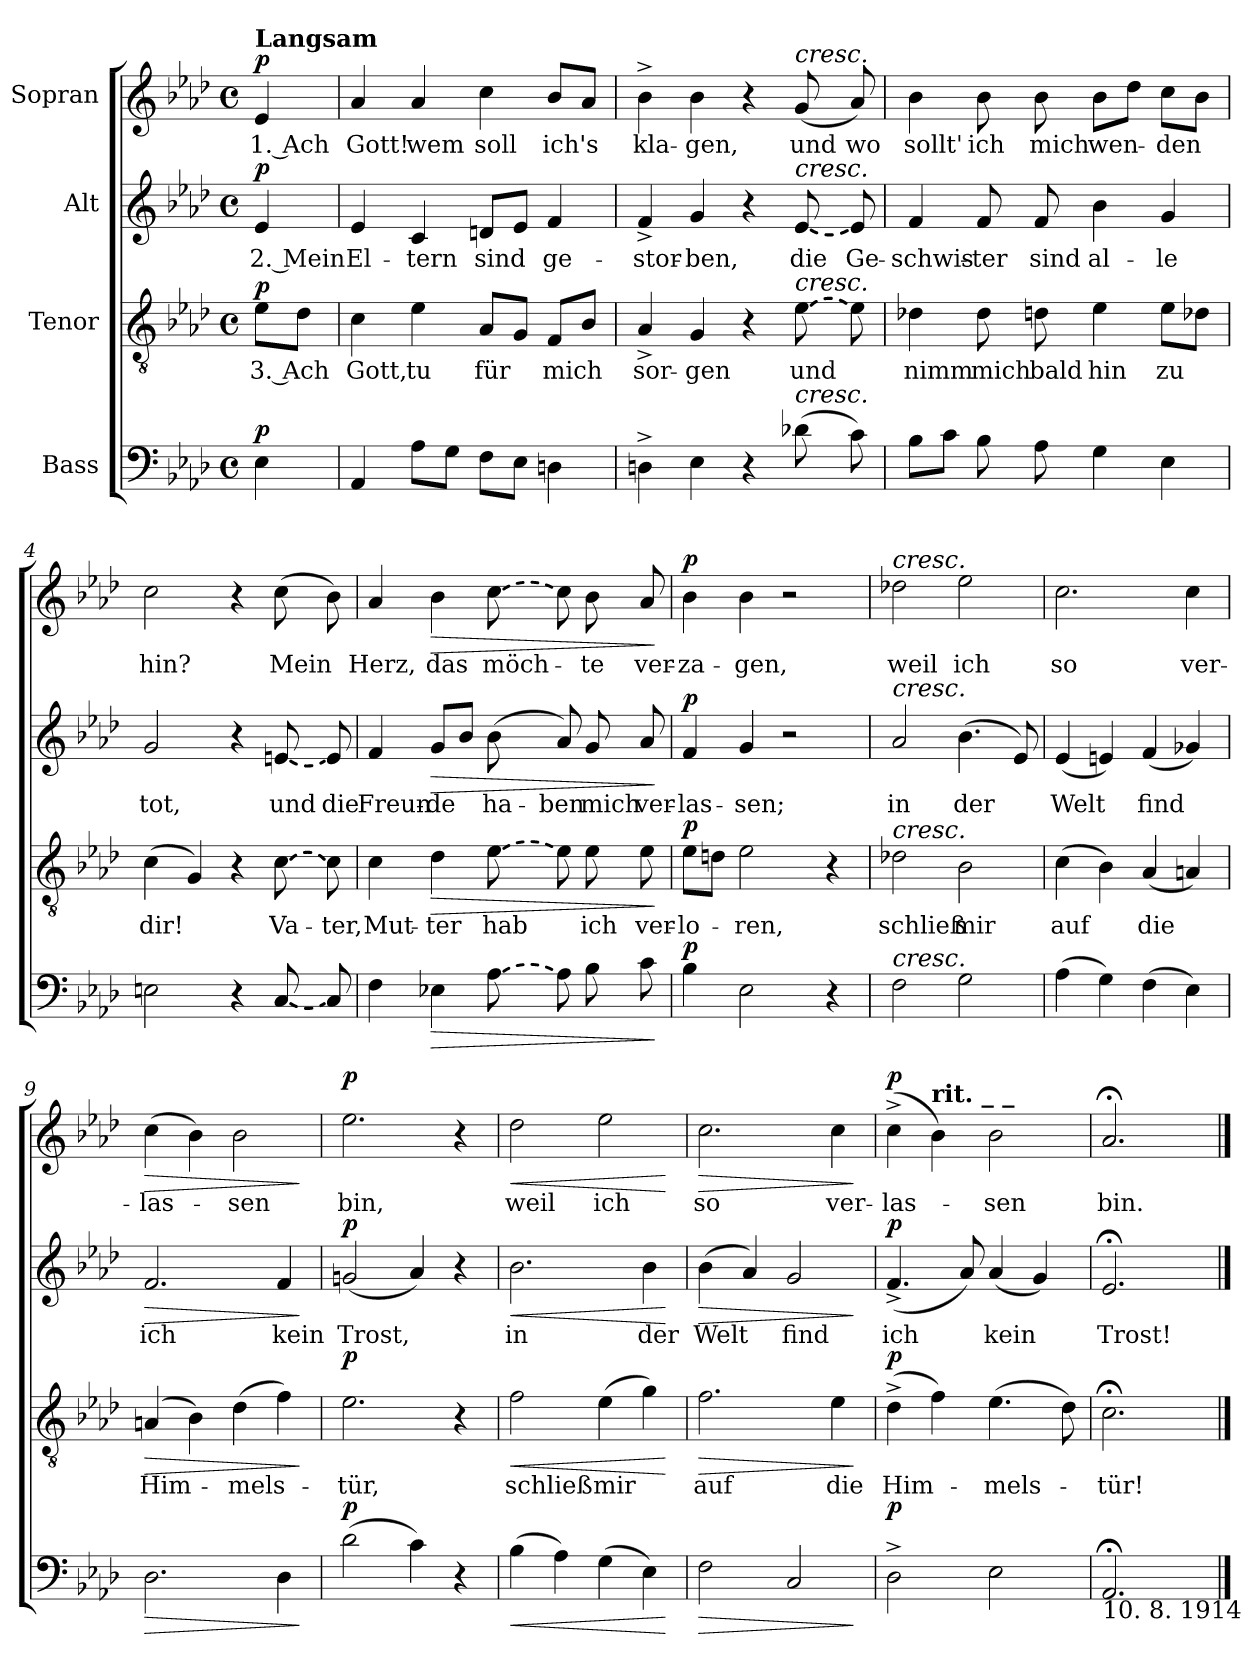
**kern	**dynam	**kern	**text	**dynam	**kern	**text	**dynam	**kern	**text	**dynam
*part4	*part4	*part3	*part3	*part3	*part2	*part2	*part2	*part1	*part1	*part1
*staff4	*staff4	*staff3	*staff3	*staff3	*staff2	*staff2	*staff2	*staff1	*staff1	*staff1
*I"Bass	*	*I"Tenor	*	*	*I"Alt	*	*	*I"Sopran	*	*
*clefF4	*	*clefGv2	*	*	*clefG2	*	*	*clefG2	*	*
*k[b-e-a-d-]	*	*k[b-e-a-d-]	*	*	*k[b-e-a-d-]	*	*	*k[b-e-a-d-]	*	*
*M4/4	*	*M4/4	*	*	*M4/4	*	*	*M4/4	*	*
*met(c)	*	*met(c)	*	*	*met(c)	*	*	*met(c)	*	*
=	=	=	=	=	=	=	=	=	=	=
!	!	!	!	!	!	!	!	!LO:TX:a:B:t=Langsam	!	!
!	!LO:DY:a	!	!	!LO:DY:a	!	!	!LO:DY:a	!	!	!LO:DY:a
4E-\	p	8e-\L	3. Ach	p	4e-/	2. Mein	p	4e-/	1. Ach	p
.	.	8d-\J	.	.	.	.	.	.	.	.
=1	=1	=1	=1	=1	=1	=1	=1	=1	=1	=1
4AA-/	.	4c\	Gott,	.	4e-/	El-	.	4a-/	Gott!	.
8A-\L	.	4e-\	tu	.	4c/	-tern	.	4a-/	wem	.
8G\J	.	.	.	.	.	.	.	.	.	.
8F\L	.	8A-/L	für	.	8dn/L	sind	.	4cc\	soll	.
8E-\J	.	8G/J	.	.	8e-/J	.	.	.	.	.
4Dn\	.	8F/L	mich	.	4f/	ge-	.	8b-/L	ich's	.
.	.	8B-/J	.	.	.	.	.	8a-/J	.	.
=2	=2	=2	=2	=2	=2	=2	=2	=2	=2	=2
4Dn^\	.	4A-^/	sor-	.	4f^/	-stor-	.	4b-^\	kla-	.
4E-\	.	4G/	-gen	.	4g/	-ben,	.	4b-\	-gen,	.
4r	.	4r	.	.	4r	.	.	4r	.	.
!	!	!	!	!	!	!	!	!LO:TX:a:i:t=cresc.	!	!
!	!	!	!	!	!LO:TX:a:i:t=cresc.	!	!	!	!	!
!	!	!LO:TX:a:i:t=cresc.	!	!	!	!	!	!	!	!
!LO:TX:a:i:t=cresc.	!	!	!	!	!	!	!	!	!	!
!	!	!LO:T:dash	!	!	!LO:T:dash	!	!	!	!	!
(8d-X\	.	[8e-\	und	.	[8e-/	die	.	(8g/	und	.
8c\)	.	8e-\]	.	.	8e-/]	Ge-	.	8a-/)	wo	.
=3	=3	=3	=3	=3	=3	=3	=3	=3	=3	=3
8B-\L	.	4d-X\	nimm	.	4f/	-schwis-	.	4b-\	sollt'	.
8c\J	.	.	.	.	.	.	.	.	.	.
8B-\	.	8d-\	mich	.	8f/	-ter	.	8b-\	ich	.
8A-\	.	8dn\	bald	.	8f/	sind	.	8b-\	mich	.
4G\	.	4e-\	hin	.	4b-\	al-	.	8b-\L	wen-	.
.	.	.	.	.	.	.	.	8dd-\J	.	.
4E-\	.	8e-\L	zu	.	4g/	-le	.	8cc\L	-den	.
.	.	8d-X\J	.	.	.	.	.	8b-\J	.	.
!!LO:LB:g=z
=4	=4	=4	=4	=4	=4	=4	=4	=4	=4	=4
2En\	.	(4c\	dir!	.	2g/	tot,	.	2cc\	hin?	.
.	.	4G/)	.	.	.	.	.	.	.	.
4r	.	4r	.	.	4r	.	.	4r	.	.
!LO:T:dash	!	!LO:T:dash	!	!	!LO:T:dash	!	!	!	!	!
[8C/	.	[8c\	Va-	.	[8en/	und	.	(8cc\	Mein	.
8C/]	.	8c\]	-ter,	.	8e/]	die	.	8b-\)	.	.
=5	=5	=5	=5	=5	=5	=5	=5	=5	=5	=5
4F\	.	4c\	Mut-	.	4f/	Freun-	.	4a-/	Herz,	.
!	!LO:HP:b	!	!	!LO:HP:b	!	!	!LO:HP:b	!	!	!LO:HP:b
4E-X\	>	4d-\	-ter	>	8g/L	-de	>	4b-\	das	>
.	.	.	.	.	8b-/J	.	.	.	.	.
!LO:T:dash	!	!LO:T:dash	!	!	!	!	!	!LO:T:dash	!	!
[8A-\	.	[8e-\	hab	.	(8b-\	ha-	.	[8cc\	möch-	.
8A-\]	.	8e-\]	.	.	8a-/)	-ben	.	8cc\]	.	.
8B-\	.	8e-\	ich	.	8g/	mich	.	8b-\	-te	.
8c\	.	8e-\	ver-	.	8a-/	ver-	.	8a-/	ver-	.
.	]	.	.	]	.	.	]	.	.	]
=6	=6	=6	=6	=6	=6	=6	=6	=6	=6	=6
!	!LO:DY:a	!	!	!LO:DY:a	!	!	!LO:DY:a	!	!	!LO:DY:a
4B-\	p	8e-\L	-lo-	p	4f/	-las-	p	4b-\	-za-	p
.	.	8dn\J	.	.	.	.	.	.	.	.
2E-\	.	2e-\	-ren,	.	4g/	-sen;	.	4b-\	-gen,	.
.	.	.	.	.	2r	.	.	2r	.	.
4r	.	4r	.	.	.	.	.	.	.	.
=7	=7	=7	=7	=7	=7	=7	=7	=7	=7	=7
!	!	!	!	!	!	!	!	!LO:TX:a:i:t=cresc.	!	!
!	!	!	!	!	!LO:TX:a:i:t=cresc.	!	!	!	!	!
!	!	!LO:TX:a:i:t=cresc.	!	!	!	!	!	!	!	!
!LO:TX:a:i:t=cresc.	!	!	!	!	!	!	!	!	!	!
2F\	.	2d-X\	schließ	.	2a-/	in	.	2dd-X\	weil	.
2G\	.	2B-\	mir	.	(4.b-\	der	.	2ee-\	ich	.
.	.	.	.	.	8e-/)	.	.	.	.	.
=8	=8	=8	=8	=8	=8	=8	=8	=8	=8	=8
(4A-\	.	(4c\	auf	.	(4e-/	Welt	.	2.cc\	so	.
4G\)	.	4B-\)	.	.	4en/)	.	.	.	.	.
(4F\	.	(4A-/	die	.	(4f/	find	.	.	.	.
4E-\)	.	4An/)	.	.	4g-X/)	.	.	4cc\	ver-	.
!!LO:LB:g=z
=9	=9	=9	=9	=9	=9	=9	=9	=9	=9	=9
!	!LO:HP:b	!	!	!LO:HP:b	!	!	!LO:HP:b	!	!	!LO:HP:b
2.D-\	>	(4An/	Him-	>	2.f/	ich	>	(4cc\	-las-	>
.	.	4B-\)	.	.	.	.	.	4b-\)	.	.
.	.	(4d-\	-mels-	.	.	.	.	2b-\	-sen	.
4D-\	.	4f\)	.	.	4f/	kein	.	.	.	.
.	]	.	.	]	.	.	]	.	.	]
=10	=10	=10	=10	=10	=10	=10	=10	=10	=10	=10
!	!LO:DY:a	!	!	!LO:DY:a	!	!	!LO:DY:a	!	!	!LO:DY:a
(2d-\	p	2.e-\	-tür,	p	(2gn/	Trost,	p	2.ee-\	bin,	p
4c\)	.	.	.	.	4a-/)	.	.	.	.	.
4r	.	4r	.	.	4r	.	.	4r	.	.
=11	=11	=11	=11	=11	=11	=11	=11	=11	=11	=11
!	!LO:HP:b	!	!	!LO:HP:b	!	!	!LO:HP:b	!	!	!LO:HP:b
(4B-\	<	2f\	schließ	<	2.b-\	in	<	2dd-\	weil	<
4A-\)	.	.	.	.	.	.	.	.	.	.
(4G\	.	(4e-\	mir	.	.	.	.	2ee-\	ich	.
4E-\)	.	4g\)	.	.	4b-\	der	.	.	.	.
.	[	.	.	[	.	.	[	.	.	[
=12	=12	=12	=12	=12	=12	=12	=12	=12	=12	=12
!	!LO:HP:b	!	!	!LO:HP:b	!	!	!LO:HP:b	!	!	!LO:HP:b
2F\	>	2.f\	auf	>	(4b-\	Welt	>	2.cc\	so	>
.	.	.	.	.	4a-/)	.	.	.	.	.
2C/	.	.	.	.	2g/	find	.	.	.	.
.	.	4e-\	die	.	.	.	.	4cc\	ver-	.
.	]	.	.	]	.	.	]	.	.	]
=13	=13	=13	=13	=13	=13	=13	=13	=13	=13	=13
!	!LO:DY:a	!	!	!LO:DY:a	!	!	!LO:DY:a	!	!	!LO:DY:a
2D-^\	p	(4d-^\	Him-	p	(4.f^/	ich	p	(4cc^\	-las-	p
!	!	!	!	!	!	!	!	!LO:TX:a:B:t=rit.   _     _	!	!
.	.	4f\)	.	.	.	.	.	4b-\)	.	.
.	.	.	.	.	8a-/)	.	.	.	.	.
2E-\	.	(4.e-\	-mels-	.	(4a-/	kein	.	2b-\	-sen	.
.	.	.	.	.	4g/)	.	.	.	.	.
.	.	8d-\)	.	.	.	.	.	.	.	.
=14	=14	=14	=14	=14	=14	=14	=14	=14	=14	=14
!LO:TX:b:t=10. 8. 1914	!	!	!	!	!	!	!	!	!	!
2.AA-;</	.	2.c;<\	-tür!	.	2.e-;</	Trost!	.	2.a-;</	bin.	.
==	==	==	==	==	==	==	==	==	==	==
*-	*-	*-	*-	*-	*-	*-	*-	*-	*-	*-
